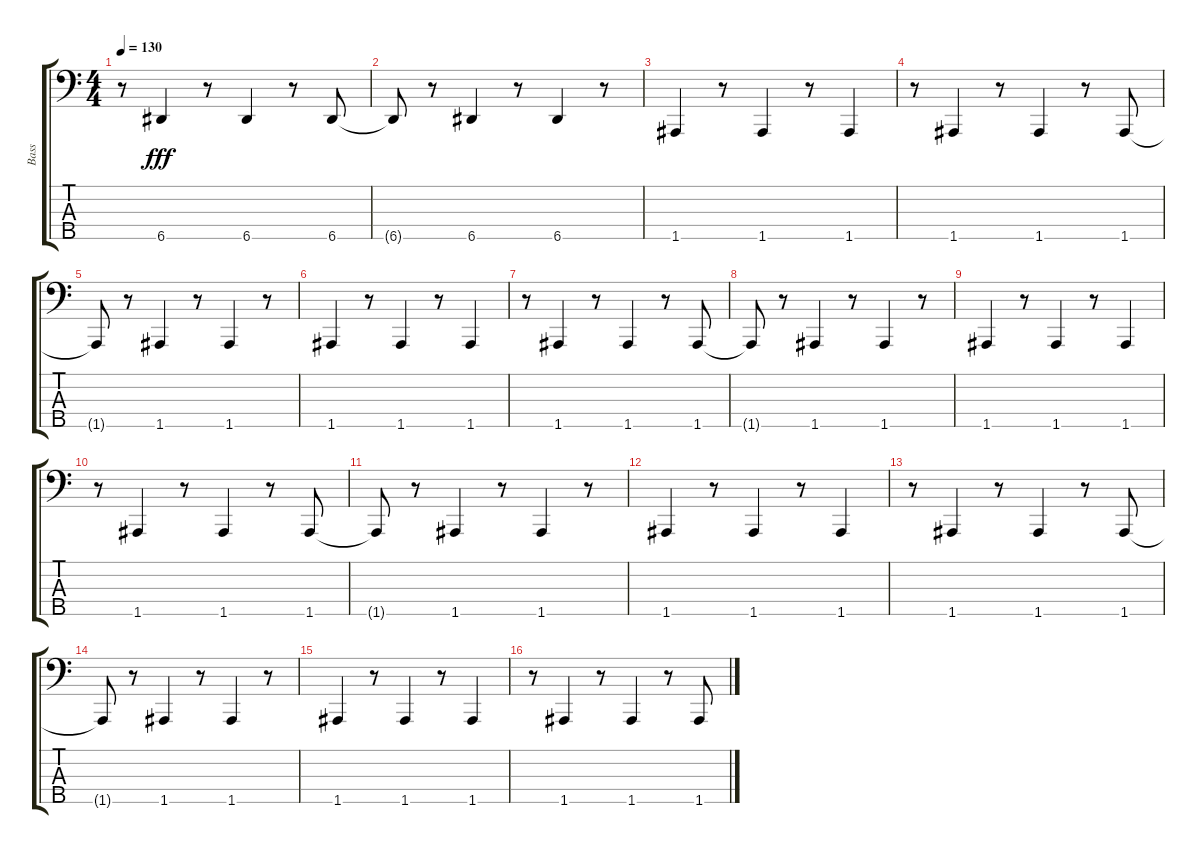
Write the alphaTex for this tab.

\track ("Bass" "Bass") {instrument electricbassfinger}
\staff {score tabs}
\tuning (F2 C2 G1 D1 A0) {hide}
\ts (4 4)
\tempo 130
\clef f4
\ks c
r.8{dy fff} 6.5.4 r.8 6.5.4 r.8 6.5.8 |
6.5{t}.8 r.8 6.5.4 r.8 6.5.4 r.8 |
1.5.4 r.8 1.5.4 r.8 1.5.4 |
r.8 1.5.4 r.8 1.5.4 r.8 1.5.8 |
1.5{t}.8 r.8 1.5.4 r.8 1.5.4 r.8 |
1.5.4 r.8 1.5.4 r.8 1.5.4 |
r.8 1.5.4 r.8 1.5.4 r.8 1.5.8 |
1.5{t}.8 r.8 1.5.4 r.8 1.5.4 r.8 |
1.5.4 r.8 1.5.4 r.8 1.5.4 |
r.8 1.5.4 r.8 1.5.4 r.8 1.5.8 |
1.5{t}.8 r.8 1.5.4 r.8 1.5.4 r.8 |
1.5.4 r.8 1.5.4 r.8 1.5.4 |
r.8 1.5.4 r.8 1.5.4 r.8 1.5.8 |
1.5{t}.8 r.8 1.5.4 r.8 1.5.4 r.8 |
1.5.4 r.8 1.5.4 r.8 1.5.4 |
r.8 1.5.4 r.8 1.5.4 r.8 1.5.8
